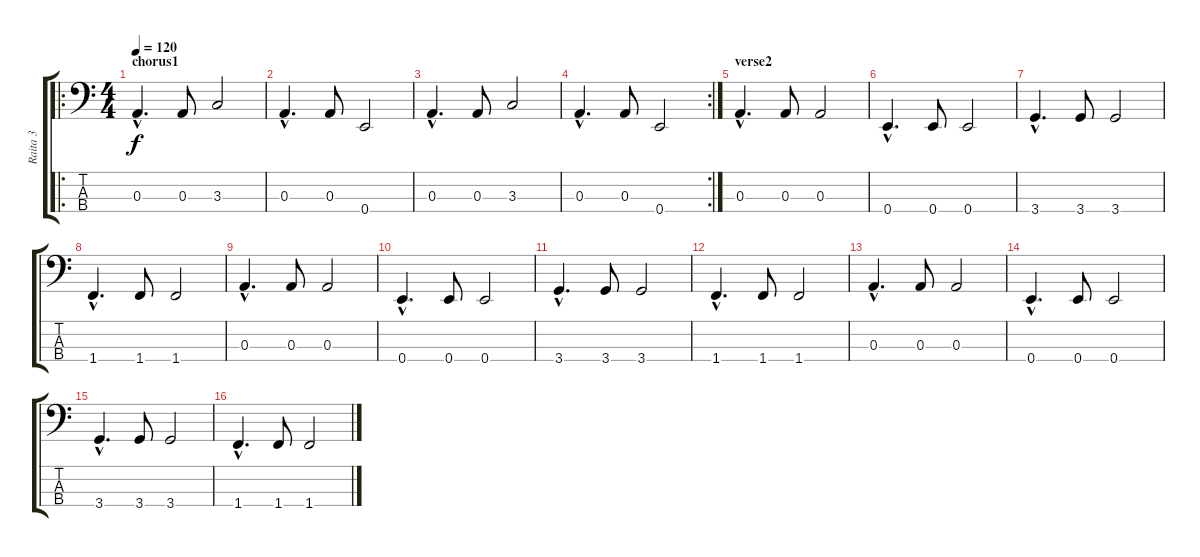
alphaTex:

\track ("Raita 3" "Raita 3") {instrument slapbass2}
\staff {score tabs}
\tuning (G2 D2 A1 E1) {hide}
\ro
\ts (4 4)
\section ("" "chorus1")
\tempo 120
\clef f4
\ks c
0.3{hac}.4{d dy f} 0.3.8 3.3.2 |
0.3{hac}.4{d} 0.3.8 0.4.2 |
0.3{hac}.4{d} 0.3.8 3.3.2 |
\rc 2
0.3{hac}.4{d} 0.3.8 0.4.2 |
\section ("" "verse2")
0.3{hac}.4{d} 0.3.8 0.3.2 |
0.4{hac}.4{d} 0.4.8 0.4.2 |
3.4{hac}.4{d} 3.4.8 3.4.2 |
1.4{hac}.4{d} 1.4.8 1.4.2 |
0.3{hac}.4{d} 0.3.8 0.3.2 |
0.4{hac}.4{d} 0.4.8 0.4.2 |
3.4{hac}.4{d} 3.4.8 3.4.2 |
1.4{hac}.4{d} 1.4.8 1.4.2 |
0.3{hac}.4{d} 0.3.8 0.3.2 |
0.4{hac}.4{d} 0.4.8 0.4.2 |
3.4{hac}.4{d} 3.4.8 3.4.2 |
1.4{hac}.4{d} 1.4.8 1.4.2
